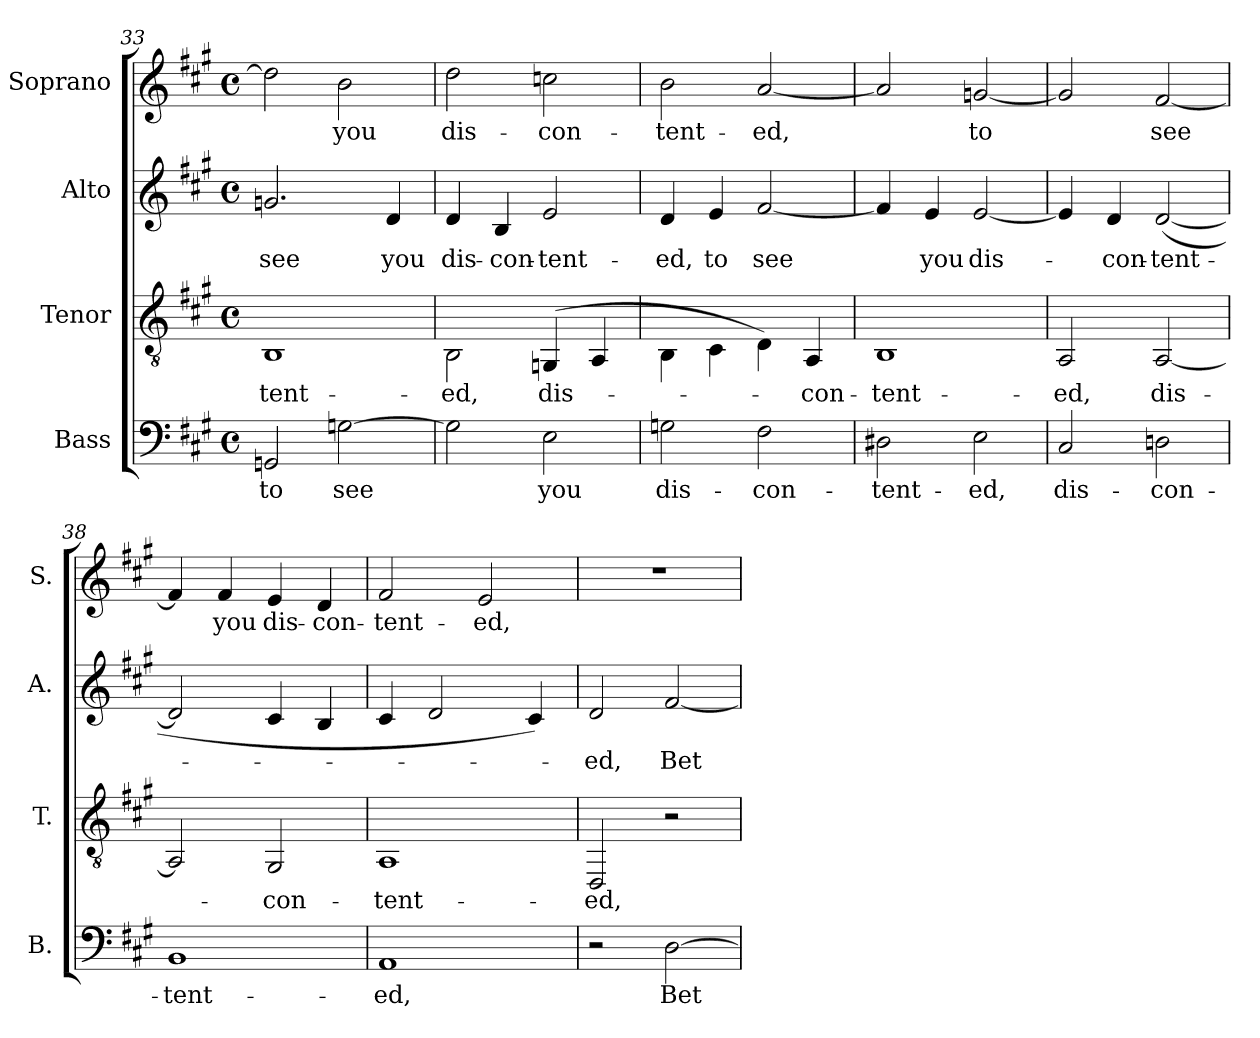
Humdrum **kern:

**kern	**text	**kern	**text	**kern	**text	**kern	**text
*part4	*part4	*part3	*part3	*part2	*part2	*part1	*part1
*staff4	*staff4	*staff3	*staff3	*staff2	*staff2	*staff1	*staff1
*I"Bass	*	*I"Tenor	*	*I"Alto	*	*I"Soprano	*
*I'B.	*	*I'T.	*	*I'A.	*	*I'S.	*
*clefF4	*	*clefGv2	*	*clefG2	*	*clefG2	*
*k[f#c#g#]	*	*k[f#c#g#]	*	*k[f#c#g#]	*	*k[f#c#g#]	*
*A:	*	*A:	*	*A:	*	*A:	*
*M4/4	*	*M4/4	*	*M4/4	*	*M4/4	*
*met(c)	*	*met(c)	*	*met(c)	*	*met(c)	*
=33	=33	=33	=33	=33	=33	=33	=33
!	!LO:LY:b:color=#000000	!	!	!	!	!	!
!	!	!	!LO:LY:b:color=#000000	!	!	!	!
!	!	!	!	!	!LO:LY:b:color=#000000	!	!
2GGni/	to	1BBi	-tent-	2.gni/	see	2ddi\]	.
!	!LO:LY:b:color=#000000	!	!	!	!	!	!
!	!	!	!	!	!	!	!LO:LY:b:color=#000000
[2Gni\	see	.	.	.	.	2bi\	you
!	!	!	!	!	!LO:LY:b:color=#000000	!	!
.	.	.	.	4di/	you	.	.
=34	=34	=34	=34	=34	=34	=34	=34
!	!	!	!LO:LY:b:color=#000000	!	!	!	!
!	!	!	!	!	!LO:LY:b:color=#000000	!	!
!	!	!	!	!	!	!	!LO:LY:b:color=#000000
2Gi\]	.	2BBi\	-ed,	4di/	dis-	2ddi\	dis-
!	!	!	!	!	!LO:LY:b:color=#000000	!	!
.	.	.	.	4Bi/	-con-	.	.
!	!LO:LY:b:color=#000000	!	!	!	!	!	!
!	!	!	!LO:LY:b:color=#000000	!	!	!	!
!	!	!	!	!	!LO:LY:b:color=#000000	!	!
!	!	!	!	!	!	!	!LO:LY:b:color=#000000
2Ei\	you	(4GGni/	dis-	2ei/	-tent-	2ccni\	-con-
.	.	4AAi/	.	.	.	.	.
!!LO:LB:g=z
=35	=35	=35	=35	=35	=35	=35	=35
!	!LO:LY:b:color=#000000	!	!	!	!	!	!
!	!	!	!	!	!LO:LY:b:color=#000000	!	!
!	!	!	!	!	!	!	!LO:LY:b:color=#000000
2Gni\	dis-	4BBi\	.	4di/	-ed,	2bi\	-tent-
!	!	!	!	!	!LO:LY:b:color=#000000	!	!
.	.	4C#i\	.	4ei/	to	.	.
!	!LO:LY:b:color=#000000	!	!	!	!	!	!
!	!	!	!	!	!LO:LY:b:color=#000000	!	!
!	!	!	!	!	!	!	!LO:LY:b:color=#000000
2F#i\	-con-	4Di\)	.	[2f#i/	see	[2ai/	-ed,
!	!	!	!LO:LY:b:color=#000000	!	!	!	!
.	.	4AAi/	-con-	.	.	.	.
=36	=36	=36	=36	=36	=36	=36	=36
!	!LO:LY:b:color=#000000	!	!	!	!	!	!
!	!	!	!LO:LY:b:color=#000000	!	!	!	!
2D#Xi\	-tent-	1BBi	-tent-	4f#i/]	.	2ai/]	.
!	!	!	!	!	!LO:LY:b:color=#000000	!	!
.	.	.	.	4ei/	you	.	.
!	!LO:LY:b:color=#000000	!	!	!	!	!	!
!	!	!	!	!	!LO:LY:b:color=#000000	!	!
!	!	!	!	!	!	!	!LO:LY:b:color=#000000
2Ei\	-ed,	.	.	[2ei/	dis-	[2gni/	to
=37	=37	=37	=37	=37	=37	=37	=37
!	!LO:LY:b:color=#000000	!	!	!	!	!	!
!	!	!	!LO:LY:b:color=#000000	!	!	!	!
2C#i/	dis-	2AAi/	-ed,	4ei/]	.	2gi/]	.
!	!	!	!	!	!LO:LY:b:color=#000000	!	!
.	.	.	.	4di/	-con-	.	.
!	!LO:LY:b:color=#000000	!	!	!	!	!	!
!	!	!	!LO:LY:b:color=#000000	!	!	!	!
!	!	!	!	!	!LO:LY:b:color=#000000	!	!
!	!	!	!	!	!	!	!LO:LY:b:color=#000000
2Dni\	-con-	[2AAi/	dis-	([2di/	-tent-	[2f#i/	see
=38	=38	=38	=38	=38	=38	=38	=38
!	!LO:LY:b:color=#000000	!	!	!	!	!	!
1BBi	-tent-	2AAi/]	.	2di/]	.	4f#i/]	.
!	!	!	!	!	!	!	!LO:LY:b:color=#000000
.	.	.	.	.	.	4f#i/	you
!	!	!	!LO:LY:b:color=#000000	!	!	!	!
!	!	!	!	!	!	!	!LO:LY:b:color=#000000
.	.	2GG#i/	-con-	4c#i/	.	4ei/	dis-
!	!	!	!	!	!	!	!LO:LY:b:color=#000000
.	.	.	.	4Bi/	.	4di/	-con-
!!LO:LB:g=z
=39	=39	=39	=39	=39	=39	=39	=39
!	!LO:LY:b:color=#000000	!	!	!	!	!	!
!	!	!	!LO:LY:b:color=#000000	!	!	!	!
!	!	!	!	!	!	!	!LO:LY:b:color=#000000
1AAi	-ed,	1AAi	-tent-	4c#i/	.	2f#i/	-tent-
.	.	.	.	2di/	.	.	.
!	!	!	!	!	!	!	!LO:LY:b:color=#000000
.	.	.	.	.	.	2ei/	-ed,
.	.	.	.	4c#i/)	.	.	.
=40	=40	=40	=40	=40	=40	=40	=40
!	!	!	!LO:LY:b:color=#000000	!	!	!	!
!	!	!	!	!	!LO:LY:b:color=#000000	!	!
2r	.	2DDi/	-ed,	2di/	-ed,	1r	.
!	!LO:LY:b:color=#000000	!	!	!	!	!	!
!	!	!	!	!	!LO:LY:b:color=#000000	!	!
[2Di\	Bet-	2r	.	[2f#i/	Bet-	.	.
=	=	=	=	=	=	=	=
*-	*-	*-	*-	*-	*-	*-	*-
